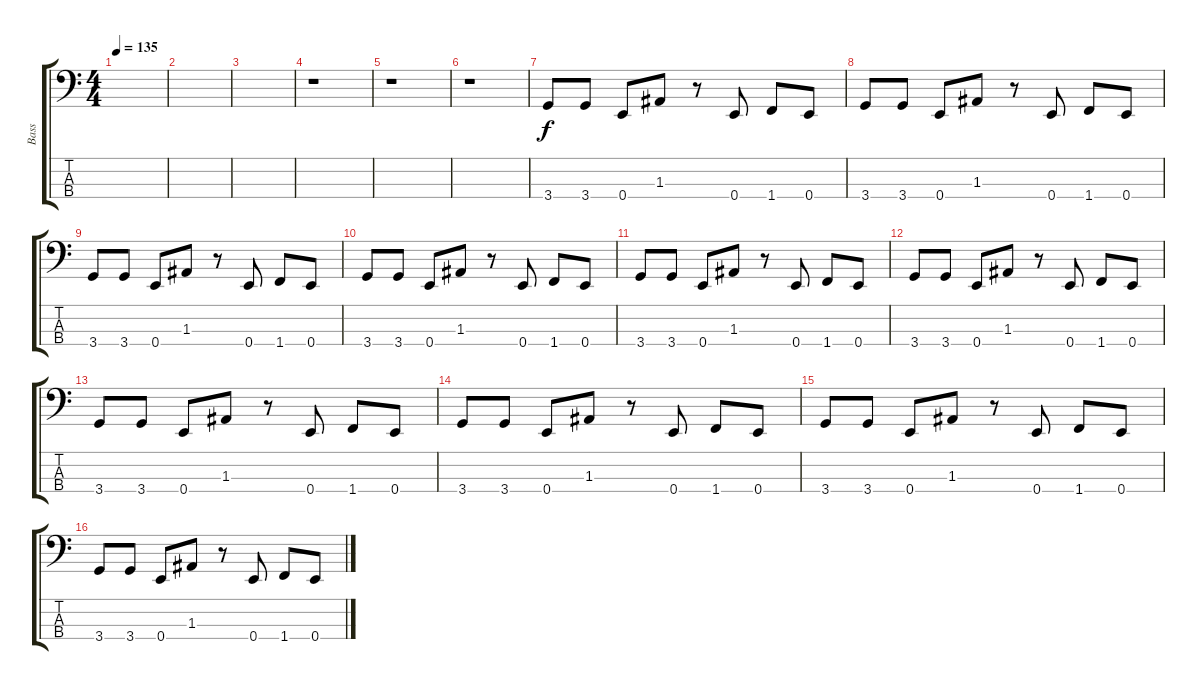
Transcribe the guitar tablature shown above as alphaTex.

\track ("Bass" "Bass") {instrument electricbassfinger}
\staff {score tabs}
\tuning (G2 D2 A1 E1) {hide}
\ts (4 4)
\tempo 135
\clef f4
\ks c
|
|
|
r.1 |
r.1 |
r.1 |
3.4.8 3.4.8 0.4.8 1.3.8 r.8 0.4.8 1.4.8 0.4.8 |
3.4.8 3.4.8 0.4.8 1.3.8 r.8 0.4.8 1.4.8 0.4.8 |
3.4.8 3.4.8 0.4.8 1.3.8 r.8 0.4.8 1.4.8 0.4.8 |
3.4.8 3.4.8 0.4.8 1.3.8 r.8 0.4.8 1.4.8 0.4.8 |
3.4.8 3.4.8 0.4.8 1.3.8 r.8 0.4.8 1.4.8 0.4.8 |
3.4.8 3.4.8 0.4.8 1.3.8 r.8 0.4.8 1.4.8 0.4.8 |
3.4.8 3.4.8 0.4.8 1.3.8 r.8 0.4.8 1.4.8 0.4.8 |
3.4.8 3.4.8 0.4.8 1.3.8 r.8 0.4.8 1.4.8 0.4.8 |
3.4.8 3.4.8 0.4.8 1.3.8 r.8 0.4.8 1.4.8 0.4.8 |
3.4.8 3.4.8 0.4.8 1.3.8 r.8 0.4.8 1.4.8 0.4.8
